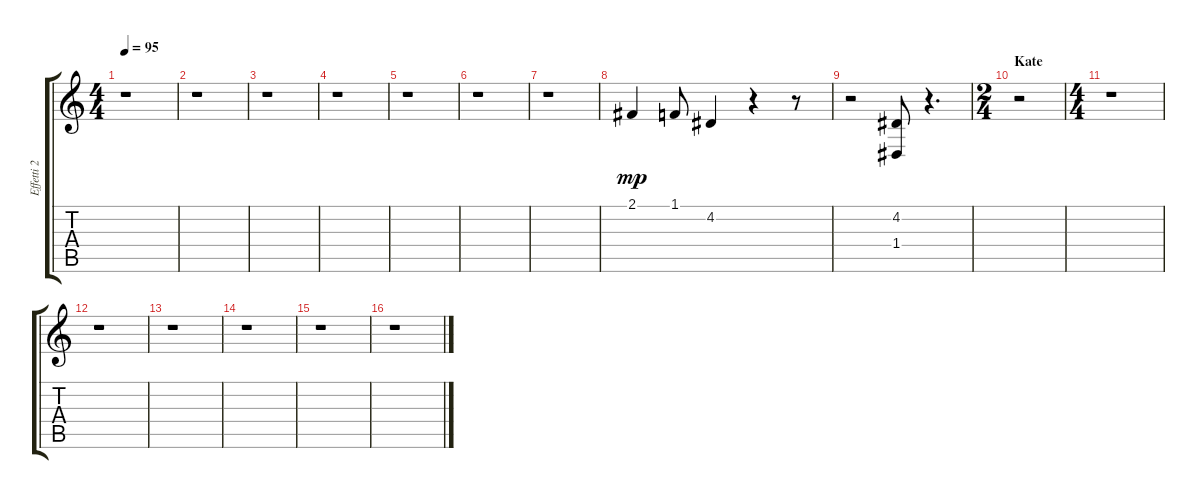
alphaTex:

\track ("Effetti 2" "Effetti 2") {instrument lead5charang}
\staff {score tabs}
\tuning (E4 B3 G3 D3 A2 E2) {hide}
\ts (4 4)
\tempo 95
\clef g2
\ks c
r.1{dy mp} |
r.1 |
r.1 |
r.1 |
r.1 |
r.1 |
r.1 |
2.1.4{instrument fx5brightness} 1.1.8 4.2.4 r.4 r.8 |
r.2 (4.2 1.4).8 r.4{d} |
\ts (2 4)
\section ("" "Kate")
r.2 |
\ts (4 4)
r.1 |
r.1 |
r.1 |
r.1 |
r.1 |
r.1
